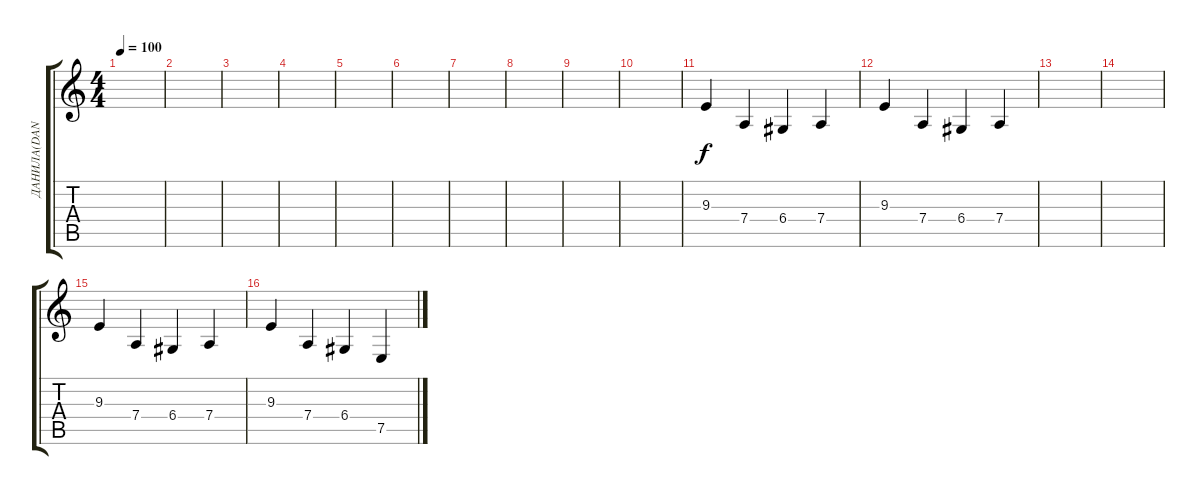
\track ("ДАНИЛА(DAN)ВАКАЛ" "ДАНИЛА(DAN") {instrument trumpet}
\staff {score tabs}
\tuning (E4 B3 G3 D3 A2 E2) {hide}
\ts (4 4)
\tempo 100
\clef g2
\ks c
|
|
|
|
|
|
|
|
|
|
9.3.4 7.4.4 6.4.4 7.4.4 |
9.3.4 7.4.4 6.4.4 7.4.4 |
|
|
9.3.4 7.4.4 6.4.4 7.4.4 |
9.3.4 7.4.4 6.4.4 7.5.4
